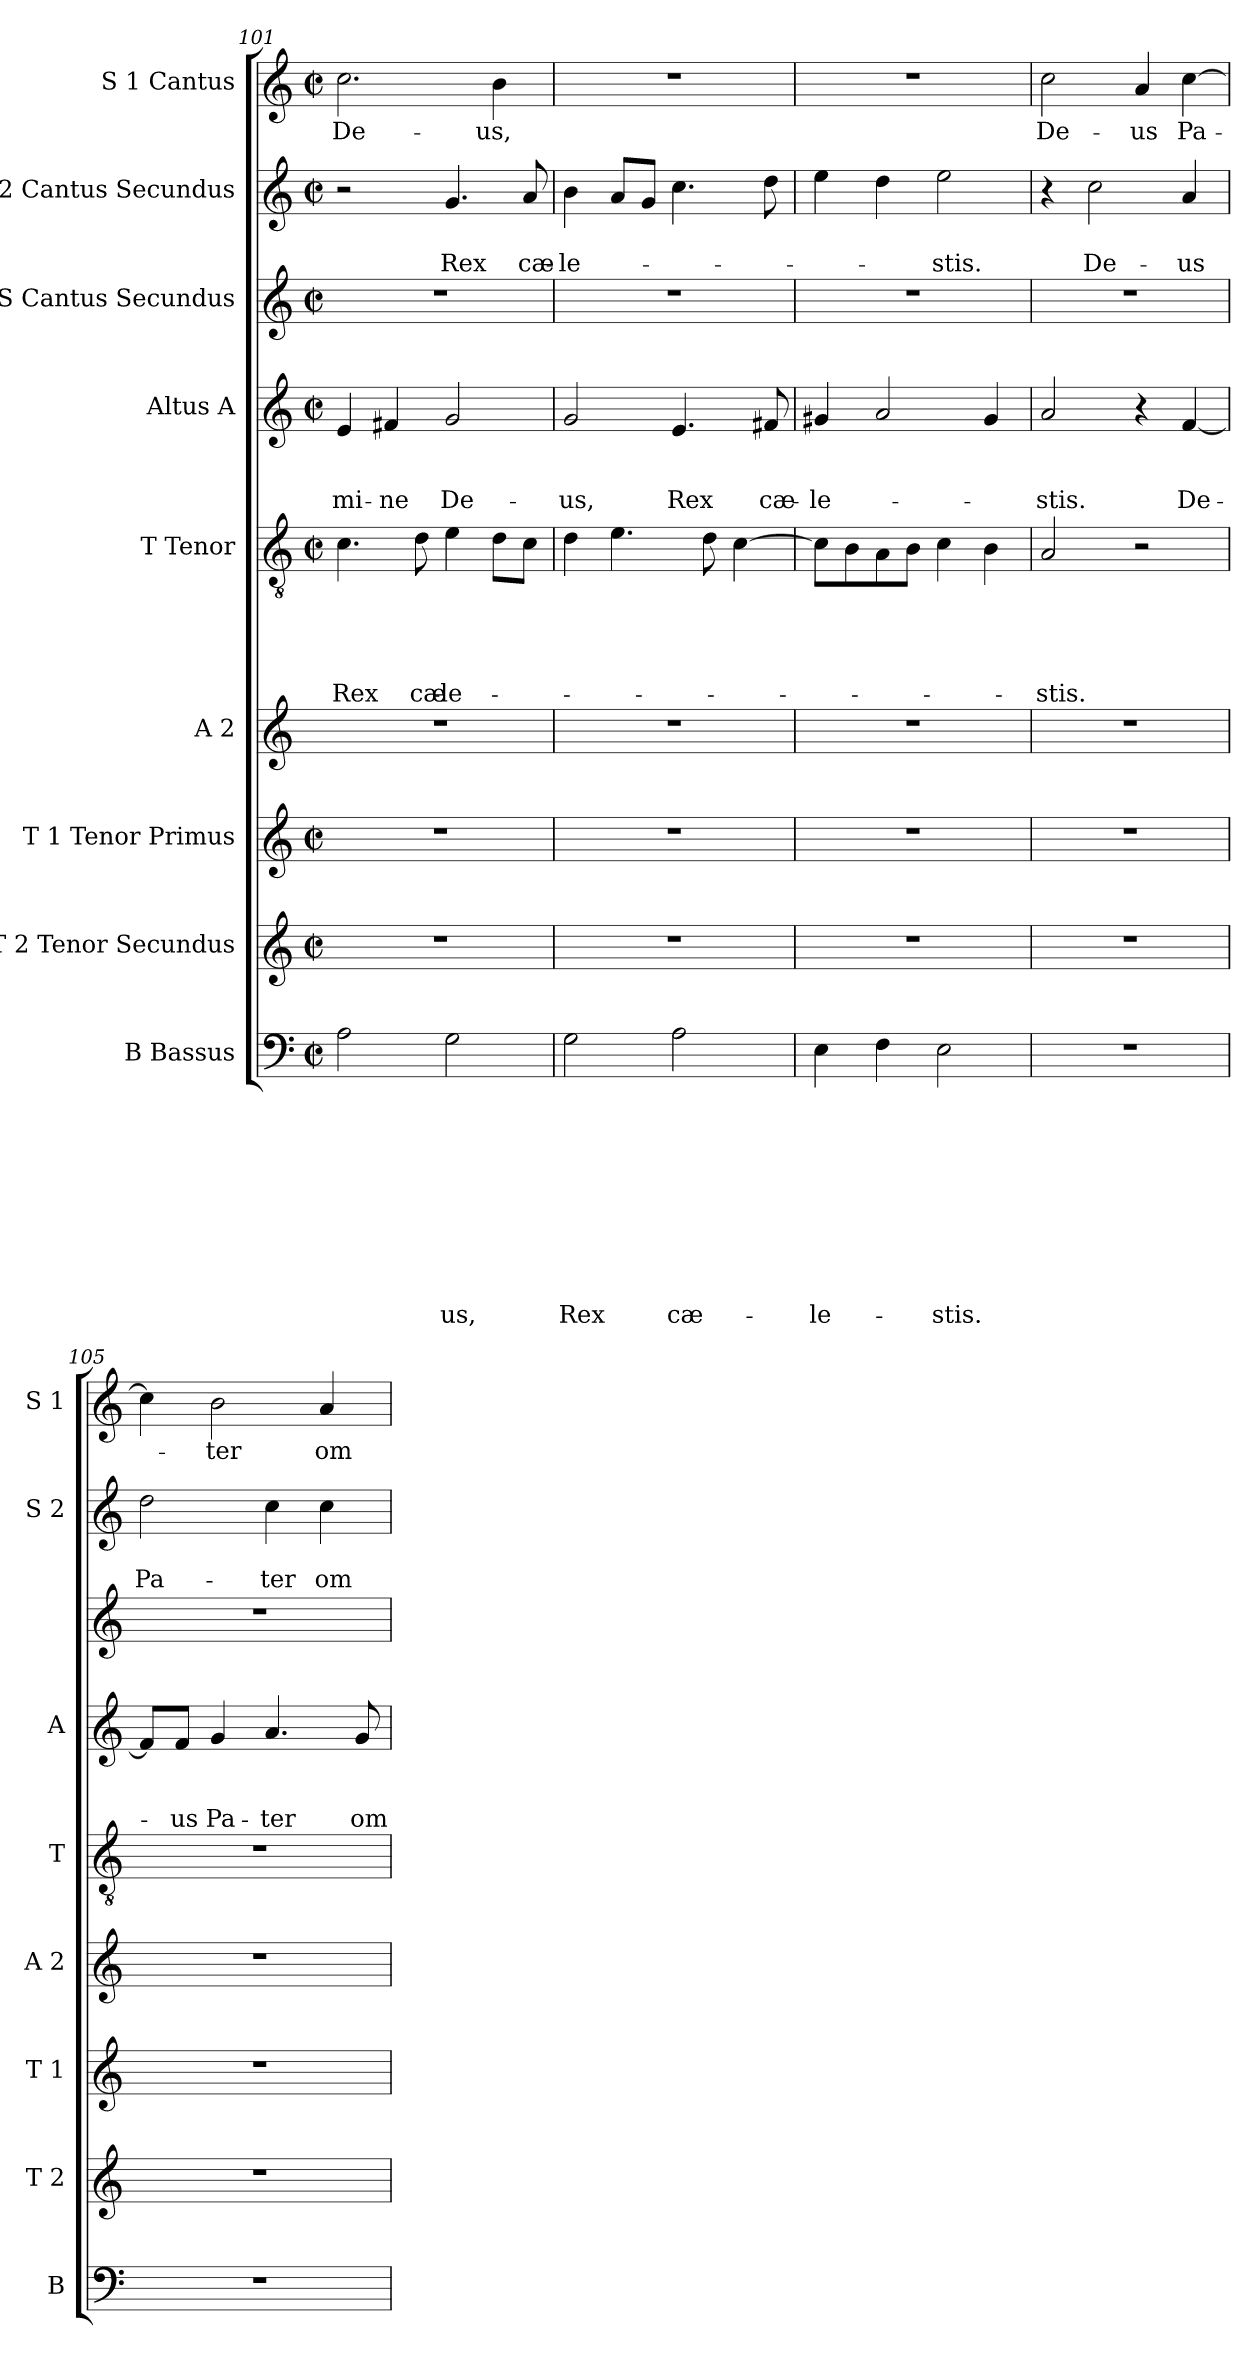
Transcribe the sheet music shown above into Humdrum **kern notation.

**kern	**text	**text	**text	**text	**text	**text	**text	**text	**text	**text	**kern	**kern	**kern	**kern	**text	**text	**text	**text	**text	**kern	**text	**text	**text	**kern	**kern	**text	**text	**kern	**text
*part9	*part9	*part9	*part9	*part9	*part9	*part9	*part9	*part9	*part9	*part9	*part8	*part7	*part6	*part5	*part5	*part5	*part5	*part5	*part5	*part4	*part4	*part4	*part4	*part3	*part2	*part2	*part2	*part1	*part1
*staff9	*staff9	*staff9	*staff9	*staff9	*staff9	*staff9	*staff9	*staff9	*staff9	*staff9	*staff8	*staff7	*staff6	*staff5	*staff5	*staff5	*staff5	*staff5	*staff5	*staff4	*staff4	*staff4	*staff4	*staff3	*staff2	*staff2	*staff2	*staff1	*staff1
*I"B Bassus	*	*	*	*	*	*	*	*	*	*	*I"T 2 Tenor Secundus	*I"T 1 Tenor Primus	*I"A 2	*I"T Tenor	*	*	*	*	*	*I"Altus A	*	*	*	*I"S Cantus Secundus	*I"S 2 Cantus Secundus	*	*	*I"S 1 Cantus	*
*I'B	*	*	*	*	*	*	*	*	*	*	*I'T 2	*I'T 1	*I'A 2	*I'T	*	*	*	*	*	*I'A	*	*	*	*	*I'S 2	*	*	*I'S 1	*
*clefF4	*	*	*	*	*	*	*	*	*	*	*clefG2	*clefG2	*clefG2	*clefGv2	*	*	*	*	*	*clefG2	*	*	*	*clefG2	*clefG2	*	*	*clefG2	*
*k[]	*	*	*	*	*	*	*	*	*	*	*k[]	*k[]	*k[]	*k[]	*	*	*	*	*	*k[]	*	*	*	*k[]	*k[]	*	*	*k[]	*
*C:	*	*	*	*	*	*	*	*	*	*	*C:	*C:	*C:	*C:	*	*	*	*	*	*C:	*	*	*	*C:	*C:	*	*	*C:	*
*M2/2	*	*	*	*	*	*	*	*	*	*	*M2/2	*M2/2	*	*M2/2	*	*	*	*	*	*M2/2	*	*	*	*M2/2	*M2/2	*	*	*M2/2	*
*met(c|)	*	*	*	*	*	*	*	*	*	*	*met(c|)	*met(c|)	*	*met(c|)	*	*	*	*	*	*met(c|)	*	*	*	*met(c|)	*met(c|)	*	*	*met(c|)	*
=101	=101	=101	=101	=101	=101	=101	=101	=101	=101	=101	=101	=101	=101	=101	=101	=101	=101	=101	=101	=101	=101	=101	=101	=101	=101	=101	=101	=101	=101
!	!	!	!	!	!	!	!	!	!	!	!	!	!	!	!	!	!	!	!LO:LY:b	!	!	!	!LO:LY:b	!	!	!	!	!	!LO:LY:b
2A\	.	.	.	.	.	.	.	.	.	.	1r	1r	1r	4.c\	.	.	.	.	Rex	4e/	.	.	-mi-	1r	2r	.	.	2.cc\	De-
!	!	!	!	!	!	!	!	!	!	!	!	!	!	!	!	!	!	!	!	!	!	!	!LO:LY:b	!	!	!	!	!	!
.	.	.	.	.	.	.	.	.	.	.	.	.	.	.	.	.	.	.	.	4f#X/	.	.	-ne	.	.	.	.	.	.
!	!	!	!	!	!	!	!	!	!	!	!	!	!	!	!	!	!	!	!LO:LY:b	!	!	!	!	!	!	!	!	!	!
.	.	.	.	.	.	.	.	.	.	.	.	.	.	8d\	.	.	.	.	cæ-	.	.	.	.	.	.	.	.	.	.
!	!	!	!	!	!	!	!	!	!	!LO:LY:b	!	!	!	!	!	!	!	!	!LO:LY:b:rj	!	!	!	!LO:LY:b	!	!	!	!LO:LY:b	!	!
2G\	.	.	.	.	.	.	.	.	.	-us,	.	.	.	4e\	.	.	.	.	-le-	2g/	.	.	De-	.	4.g/	.	Rex	.	.
!	!	!	!	!	!	!	!	!	!	!	!	!	!	!	!	!	!	!	!	!	!	!	!	!	!	!	!	!	!LO:LY:b
.	.	.	.	.	.	.	.	.	.	.	.	.	.	8d\L	.	.	.	.	.	.	.	.	.	.	.	.	.	4b\	-us,
!	!	!	!	!	!	!	!	!	!	!	!	!	!	!	!	!	!	!	!	!	!	!	!	!	!	!	!LO:LY:b	!	!
.	.	.	.	.	.	.	.	.	.	.	.	.	.	8c\J	.	.	.	.	.	.	.	.	.	.	8a/	.	cæ-	.	.
=102	=102	=102	=102	=102	=102	=102	=102	=102	=102	=102	=102	=102	=102	=102	=102	=102	=102	=102	=102	=102	=102	=102	=102	=102	=102	=102	=102	=102	=102
!	!	!	!	!	!	!	!	!	!	!LO:LY:b	!	!	!	!	!	!	!	!	!	!	!	!	!LO:LY:b	!	!	!	!LO:LY:b	!	!
2G\	.	.	.	.	.	.	.	.	.	Rex	1r	1r	1r	4d\	.	.	.	.	.	2g/	.	.	-us,	1r	4b\	.	-le-	1r	.
.	.	.	.	.	.	.	.	.	.	.	.	.	.	4.e\	.	.	.	.	.	.	.	.	.	.	8a/L	.	.	.	.
.	.	.	.	.	.	.	.	.	.	.	.	.	.	.	.	.	.	.	.	.	.	.	.	.	8g/J	.	.	.	.
!	!	!	!	!	!	!	!	!	!	!LO:LY:b	!	!	!	!	!	!	!	!	!	!	!	!	!LO:LY:b	!	!	!	!	!	!
2A\	.	.	.	.	.	.	.	.	.	cæ-	.	.	.	.	.	.	.	.	.	4.e/	.	.	Rex	.	4.cc\	.	.	.	.
.	.	.	.	.	.	.	.	.	.	.	.	.	.	8d\	.	.	.	.	.	.	.	.	.	.	.	.	.	.	.
.	.	.	.	.	.	.	.	.	.	.	.	.	.	[>4c\	.	.	.	.	.	.	.	.	.	.	.	.	.	.	.
!	!	!	!	!	!	!	!	!	!	!	!	!	!	!	!	!	!	!	!	!	!	!	!LO:LY:b	!	!	!	!	!	!
.	.	.	.	.	.	.	.	.	.	.	.	.	.	.	.	.	.	.	.	8f#X/	.	.	cæ-	.	8dd\	.	.	.	.
=103	=103	=103	=103	=103	=103	=103	=103	=103	=103	=103	=103	=103	=103	=103	=103	=103	=103	=103	=103	=103	=103	=103	=103	=103	=103	=103	=103	=103	=103
!	!	!	!	!	!	!	!	!	!	!LO:LY:b	!	!	!	!	!	!	!	!	!	!	!	!	!LO:LY:b	!	!	!	!	!	!
4E\	.	.	.	.	.	.	.	.	.	-le-	1r	1r	1r	8c\L]	.	.	.	.	.	4g#X/	.	.	-le-	1r	4ee\	.	.	1r	.
.	.	.	.	.	.	.	.	.	.	.	.	.	.	8B\	.	.	.	.	.	.	.	.	.	.	.	.	.	.	.
4F\	.	.	.	.	.	.	.	.	.	.	.	.	.	8A\	.	.	.	.	.	2a/	.	.	.	.	4dd\	.	.	.	.
.	.	.	.	.	.	.	.	.	.	.	.	.	.	8B\J	.	.	.	.	.	.	.	.	.	.	.	.	.	.	.
!	!	!	!	!	!	!	!	!	!	!LO:LY:b	!	!	!	!	!	!	!	!	!	!	!	!	!	!	!	!	!LO:LY:b	!	!
2E\	.	.	.	.	.	.	.	.	.	-stis.	.	.	.	4c\	.	.	.	.	.	.	.	.	.	.	2ee\	.	-stis.	.	.
.	.	.	.	.	.	.	.	.	.	.	.	.	.	4B\	.	.	.	.	.	4g#/	.	.	.	.	.	.	.	.	.
=104	=104	=104	=104	=104	=104	=104	=104	=104	=104	=104	=104	=104	=104	=104	=104	=104	=104	=104	=104	=104	=104	=104	=104	=104	=104	=104	=104	=104	=104
!	!	!	!	!	!	!	!	!	!	!	!	!	!	!	!	!	!	!	!LO:LY:b	!	!	!	!LO:LY:b	!	!	!	!	!	!LO:LY:b
1r	.	.	.	.	.	.	.	.	.	.	1r	1r	1r	2A/	.	.	.	.	-stis.	2a/	.	.	-stis.	1r	4r	.	.	2cc\	De-
!	!	!	!	!	!	!	!	!	!	!	!	!	!	!	!	!	!	!	!	!	!	!	!	!	!	!	!LO:LY:b	!	!
.	.	.	.	.	.	.	.	.	.	.	.	.	.	.	.	.	.	.	.	.	.	.	.	.	2cc\	.	De-	.	.
!	!	!	!	!	!	!	!	!	!	!	!	!	!	!	!	!	!	!	!	!	!	!	!	!	!	!	!	!	!LO:LY:b
.	.	.	.	.	.	.	.	.	.	.	.	.	.	2r	.	.	.	.	.	4r	.	.	.	.	.	.	.	4a/	-us
!	!	!	!	!	!	!	!	!	!	!	!	!	!	!	!	!	!	!	!	!	!	!	!LO:LY:b	!	!	!	!LO:LY:b	!	!LO:LY:b
.	.	.	.	.	.	.	.	.	.	.	.	.	.	.	.	.	.	.	.	[<4f/	.	.	De-	.	4a/	.	-us	[<4cc\	Pa-
!!LO:LB:g=z
=105	=105	=105	=105	=105	=105	=105	=105	=105	=105	=105	=105	=105	=105	=105	=105	=105	=105	=105	=105	=105	=105	=105	=105	=105	=105	=105	=105	=105	=105
!	!	!	!	!	!	!	!	!	!	!	!	!	!	!	!	!	!	!	!	!	!	!	!	!	!	!	!LO:LY:b	!	!
1r	.	.	.	.	.	.	.	.	.	.	1r	1r	1r	1r	.	.	.	.	.	8f/L]	.	.	.	1r	2dd\	.	Pa-	4cc\]	.
!	!	!	!	!	!	!	!	!	!	!	!	!	!	!	!	!	!	!	!	!	!	!	!LO:LY:b	!	!	!	!	!	!
.	.	.	.	.	.	.	.	.	.	.	.	.	.	.	.	.	.	.	.	8f/J	.	.	-us	.	.	.	.	.	.
!	!	!	!	!	!	!	!	!	!	!	!	!	!	!	!	!	!	!	!	!	!	!	!LO:LY:b	!	!	!	!	!	!LO:LY:b
.	.	.	.	.	.	.	.	.	.	.	.	.	.	.	.	.	.	.	.	4g/	.	.	Pa-	.	.	.	.	2b\	-ter
!	!	!	!	!	!	!	!	!	!	!	!	!	!	!	!	!	!	!	!	!	!	!	!LO:LY:b	!	!	!	!LO:LY:b	!	!
.	.	.	.	.	.	.	.	.	.	.	.	.	.	.	.	.	.	.	.	4.a/	.	.	-ter	.	4cc\	.	-ter	.	.
!	!	!	!	!	!	!	!	!	!	!	!	!	!	!	!	!	!	!	!	!	!	!	!	!	!	!	!LO:LY:b	!	!LO:LY:b
.	.	.	.	.	.	.	.	.	.	.	.	.	.	.	.	.	.	.	.	.	.	.	.	.	4cc\	.	om-	4a/	om-
!	!	!	!	!	!	!	!	!	!	!	!	!	!	!	!	!	!	!	!	!	!	!	!LO:LY:b	!	!	!	!	!	!
.	.	.	.	.	.	.	.	.	.	.	.	.	.	.	.	.	.	.	.	8g/	.	.	om-	.	.	.	.	.	.
=	=	=	=	=	=	=	=	=	=	=	=	=	=	=	=	=	=	=	=	=	=	=	=	=	=	=	=	=	=
*-	*-	*-	*-	*-	*-	*-	*-	*-	*-	*-	*-	*-	*-	*-	*-	*-	*-	*-	*-	*-	*-	*-	*-	*-	*-	*-	*-	*-	*-
